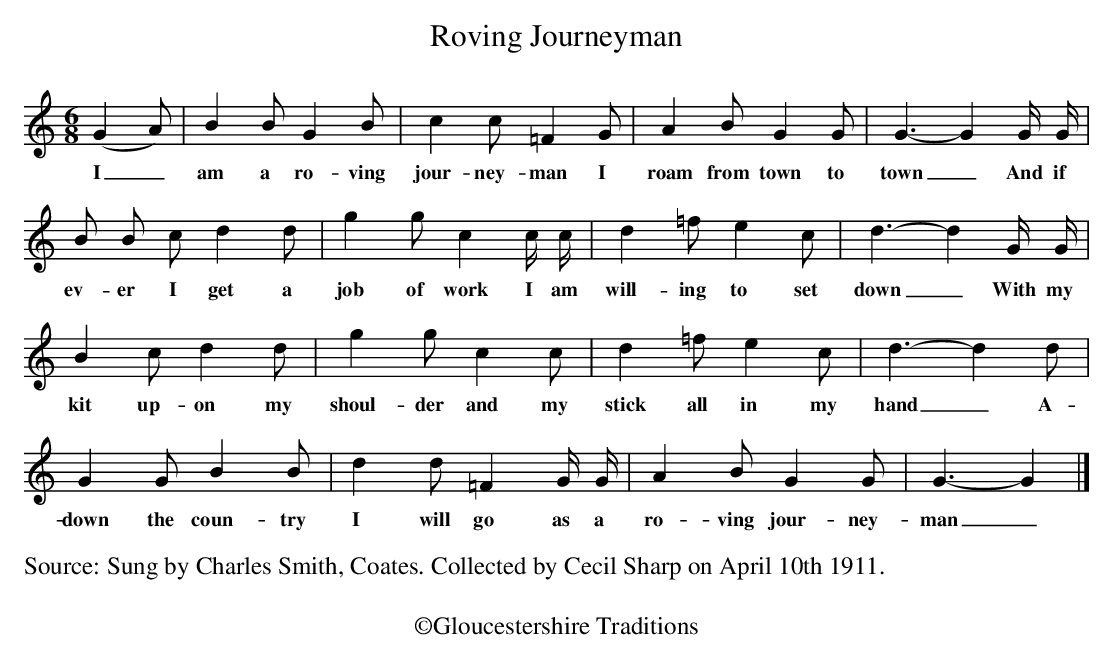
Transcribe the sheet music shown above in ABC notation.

X:1
T:Roving Journeyman
M:6/8
L: 1/4
K:Gmixolydian
(GA/)|BB/GB/|cc/=FG/|AB/GG/|G3/2-GG// G//|
w:I_am a ro-ving jour-ney-man I roam from town to town_ And if
B/ B/ c/ dd/|gg/c c// c//|d=f/ec/|d3/2-dG// G//|
w:ev-er I get a job of work I am will-ing to set down_ With my
Bc/dd/|gg/cc/|d=f/ec/|d3/2-d d/ |
w:kit up-on my shoul-der and my stick all in my hand_A-
GG/BB/|dd/=FG// G//|AB/GG/|G3/2-G|]
w:down the coun-try I will go as a ro-ving jour-ney- man_
